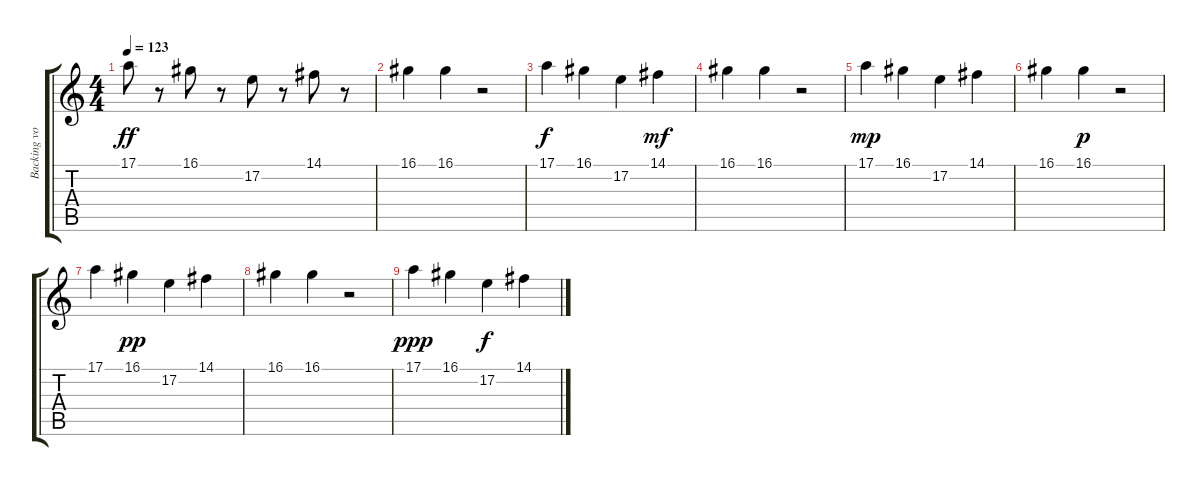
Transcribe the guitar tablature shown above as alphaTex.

\track ("Backing vocals" "Backing vo") {instrument voiceoohs}
\staff {score tabs}
\tuning (E4 B3 G3 D3 A2 E2) {hide}
\ts (4 4)
\tempo 123
\clef g2
\ks c
17.1.8{dy ff} r.8 16.1.8 r.8 17.2.8 r.8 14.1.8 r.8 |
16.1.4 16.1.4 r.2 |
17.1.4{dy f} 16.1.4 17.2.4 14.1.4{dy mf} |
16.1.4 16.1.4 r.2 |
17.1.4{dy mp} 16.1.4 17.2.4 14.1.4 |
16.1.4 16.1.4{dy p} r.2 |
17.1.4 16.1.4{dy pp} 17.2.4 14.1.4 |
16.1.4 16.1.4 r.2 |
17.1.4{dy ppp} 16.1.4 17.2.4{dy f} 14.1.4
